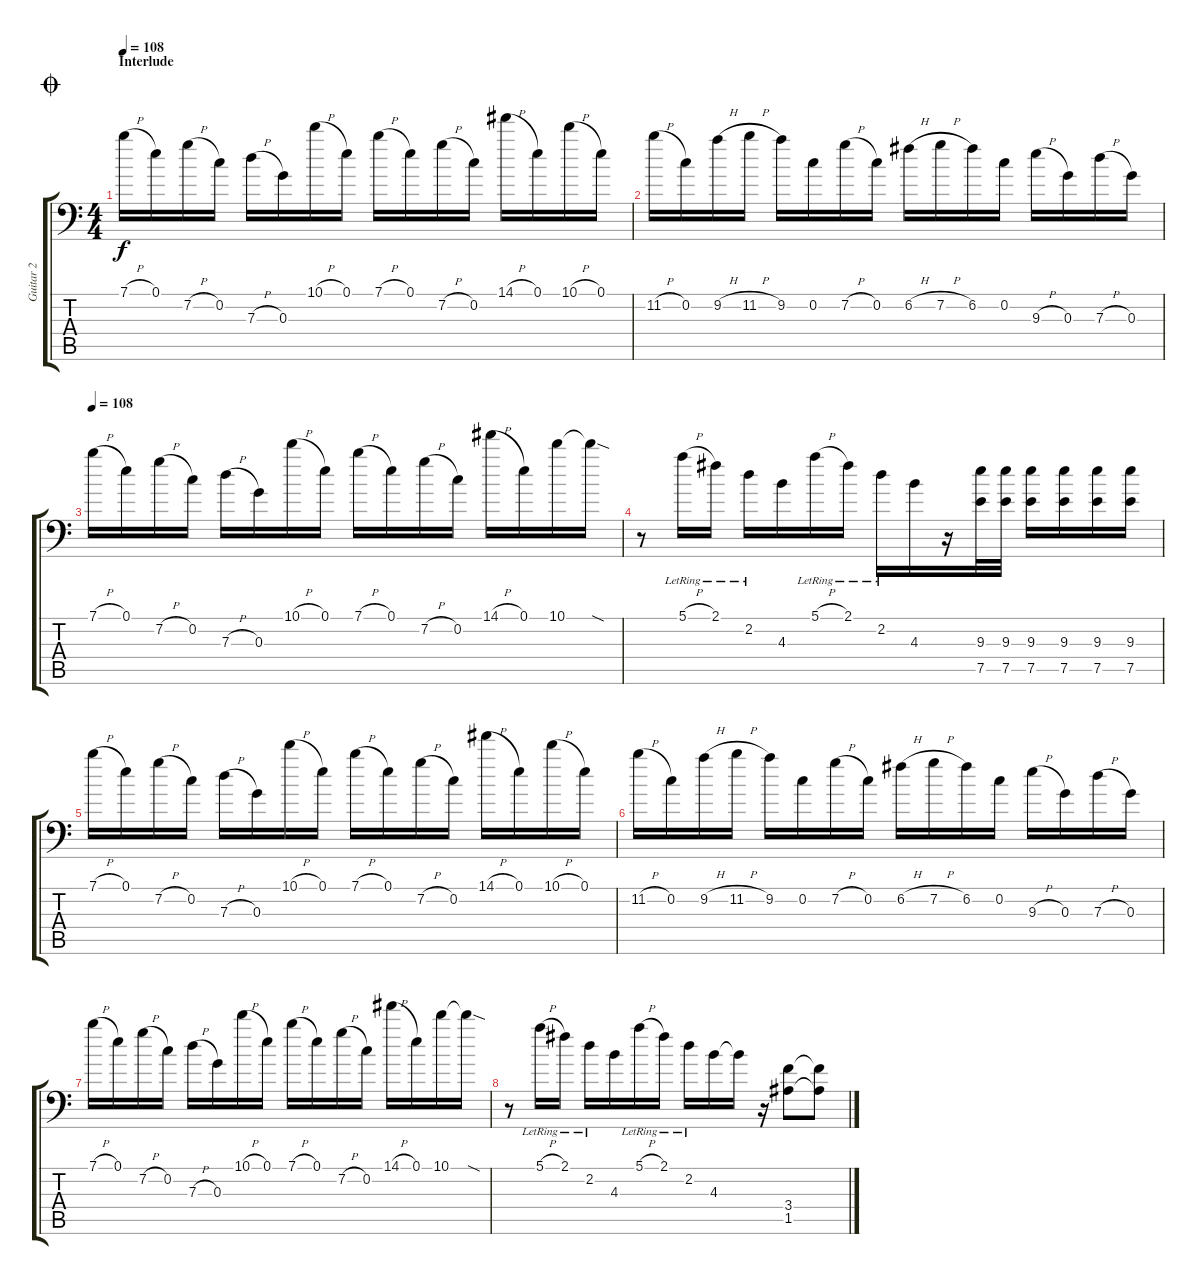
\track ("Guitar 2" "Guitar 2") {instrument overdrivenguitar}
\staff {score tabs}
\tuning (E4 C4 G3 D3 A2 A1) {hide}
\ts (4 4)
\section ("" "Interlude")
\jump coda
\tempo 108
\clef f4
\ks c
7.1{h}.16{dy f} 0.1.16 7.2{h}.16 0.2.16 7.3{h}.16 0.3.16 10.1{h}.16 0.1.16 7.1{h}.16 0.1.16 7.2{h}.16 0.2.16 14.1{h}.16 0.1.16 10.1{h}.16 0.1.16 |
11.2{h}.16 0.2.16 9.2{h}.16 11.2{h}.16 9.2.16 0.2.16 7.2{h}.16 0.2.16 6.2{h}.16 7.2{h}.16 6.2.16 0.2.16 9.3{h}.16 0.3.16 7.3{h}.16 0.3.16 |
\tempo 108
7.1{h}.16 0.1.16 7.2{h}.16 0.2.16 7.3{h}.16 0.3.16 10.1{h}.16 0.1.16 7.1{h}.16 0.1.16 7.2{h}.16 0.2.16 14.1{h}.16 0.1.16 10.1.16 10.1{sod t}.16 |
r.8 5.1{h lr}.16 2.1{lr}.16 2.2{lr}.16 4.3.16 5.1{h lr}.16 2.1{lr}.16 2.2{lr}.16 4.3.16 r.16 (9.3 7.5).32 (9.3 7.5).32 (9.3 7.5).16 (9.3 7.5).16 (9.3 7.5).16 (9.3 7.5).16 |
7.1{h}.16 0.1.16 7.2{h}.16 0.2.16 7.3{h}.16 0.3.16 10.1{h}.16 0.1.16 7.1{h}.16 0.1.16 7.2{h}.16 0.2.16 14.1{h}.16 0.1.16 10.1{h}.16 0.1.16 |
11.2{h}.16 0.2.16 9.2{h}.16 11.2{h}.16 9.2.16 0.2.16 7.2{h}.16 0.2.16 6.2{h}.16 7.2{h}.16 6.2.16 0.2.16 9.3{h}.16 0.3.16 7.3{h}.16 0.3.16 |
7.1{h}.16 0.1.16 7.2{h}.16 0.2.16 7.3{h}.16 0.3.16 10.1{h}.16 0.1.16 7.1{h}.16 0.1.16 7.2{h}.16 0.2.16 14.1{h}.16 0.1.16 10.1.16 10.1{sod t}.16 |
r.8 5.1{h lr}.16 2.1{lr}.16 2.2{lr}.16 4.3.16 5.1{h lr}.16 2.1{lr}.16 2.2{lr}.16 4.3.16 4.3{t}.16 r.16 (3.4 1.5).8 (3.4{t} 1.5{t}).8
